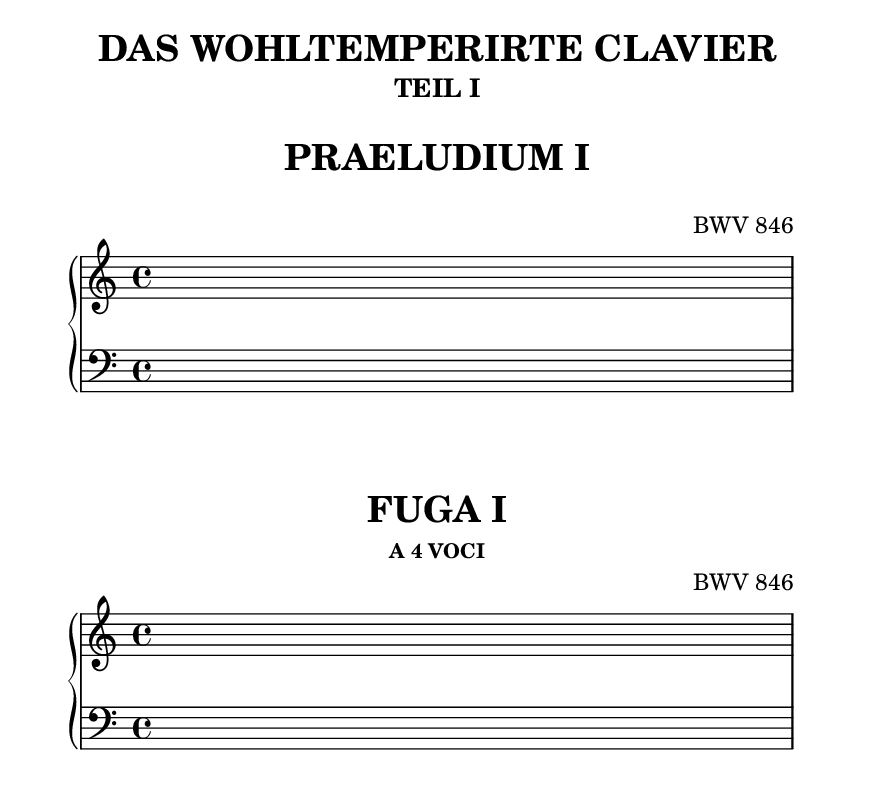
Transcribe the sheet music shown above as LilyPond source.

%% Generated by lilypond-book
%% Options: [exampleindent=10.16\mm,indent=0\mm,line-width=14.5\cm,noragged-right,paper-height=845.047\pt,paper-width=597.508\pt,papersize="a5",quote]
\include "lilypond-book-preamble.ly"


% ****************************************************************
% Start cut-&-pastable-section
% ****************************************************************

#(ly:set-option 'eps-box-padding 3.000000)



\paper {
  #(set-paper-size "a5")
  indent = 0\mm
  line-width = 14.5\cm
  % offset the left padding, also add 1mm as lilypond creates cropped
  % images with a little space on the right
  line-width = #(- line-width (* mm  3.000000) (* mm 1))
  ragged-right = ##f
  line-width = 14.5\cm - 2.0 * 10.16\mm
  % offset the left padding, also add 1mm as lilypond creates cropped
  % images with a little space on the right
  line-width = #(- line-width (* mm  3.000000) (* mm 1))
}

\layout {
  
}




% ****************************************************************
% ly snippet:
% ****************************************************************
\sourcefileline 920
\book {
  \paper {
    print-all-headers = ##t
  }
  \header {
    title = "DAS WOHLTEMPERIRTE CLAVIER"
    subtitle = "TEIL I"
    % Pas de mention spéciale par défaut pour cet ouvrage
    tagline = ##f
  }
  \markup { \vspace #1 }
  \score {
    \header {
      title = "PRAELUDIUM I"
      opus = "BWV 846"
      % Pas de sous-titre pour ce morceau
      subtitle = ##f
    }
    \new PianoStaff <<
      \new Staff { s1 }
      \new Staff { \clef "bass" s1 }
    >>
  }
  \score {
    \header {
      title = "FUGA I"
      subsubtitle = "A 4 VOCI"
      opus = "BWV 846"
      % Pas de sous-titre pour ce morceau
      subtitle = ##f
    }
    \new PianoStaff <<
      \new Staff { s1 }
      \new Staff { \clef "bass" s1 }
    >>
  }
}


% ****************************************************************
% end ly snippet
% ****************************************************************
